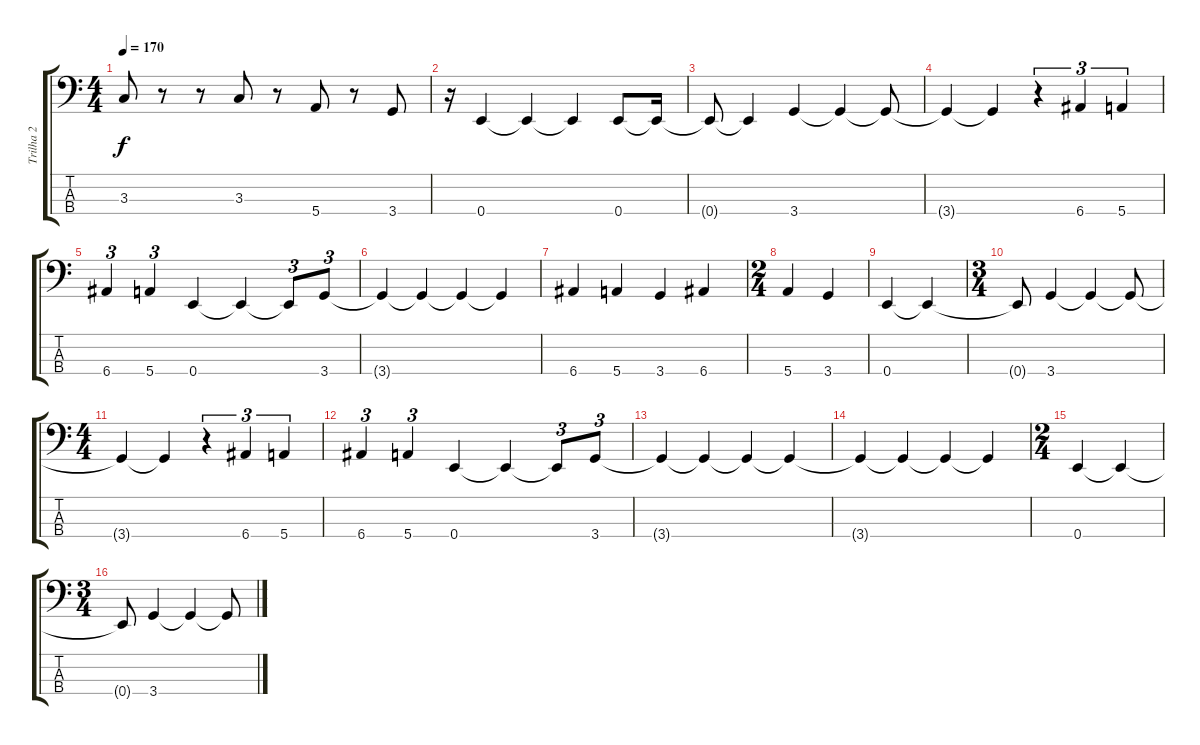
\track ("Trilha 2" "Trilha 2") {instrument slapbass1}
\staff {score tabs}
\tuning (G2 D2 A1 E1) {hide}
\ts (4 4)
\tempo 170
\clef f4
\ks c
3.3.8{dy f} r.8 r.8 3.3.8 r.8 5.4.8 r.8 3.4.8 |
r.16 0.4.4 0.4{t}.4 0.4{t}.4 0.4.8 0.4{t}.16 |
0.4{t}.8 0.4{t}.4 3.4.4 3.4{t}.4 3.4{t}.8 |
3.4{t}.4 3.4{t}.4 r.4{tu (3 2)} 6.4.4{tu (3 2)} 5.4.4{tu (3 2)} |
6.4.4{tu (3 2)} 5.4.4{tu (3 2)} 0.4.4 0.4{t}.4 0.4{t}.8{tu (3 2)} 3.4.8{tu (3 2)} |
3.4{t}.4 3.4{t}.4 3.4{t}.4 3.4{t}.4 |
6.4.4 5.4.4 3.4.4 6.4.4 |
\ts (2 4)
5.4.4 3.4.4 |
0.4.4 0.4{t}.4 |
\ts (3 4)
0.4{t}.8 3.4.4 3.4{t}.4 3.4{t}.8 |
\ts (4 4)
3.4{t}.4 3.4{t}.4 r.4{tu (3 2)} 6.4.4{tu (3 2)} 5.4.4{tu (3 2)} |
6.4.4{tu (3 2)} 5.4.4{tu (3 2)} 0.4.4 0.4{t}.4 0.4{t}.8{tu (3 2)} 3.4.8{tu (3 2)} |
3.4{t}.4 3.4{t}.4 3.4{t}.4 3.4{t}.4 |
3.4{t}.4 3.4{t}.4 3.4{t}.4 3.4{t}.4 |
\ts (2 4)
0.4.4 0.4{t}.4 |
\ts (3 4)
0.4{t}.8 3.4.4 3.4{t}.4 3.4{t}.8
